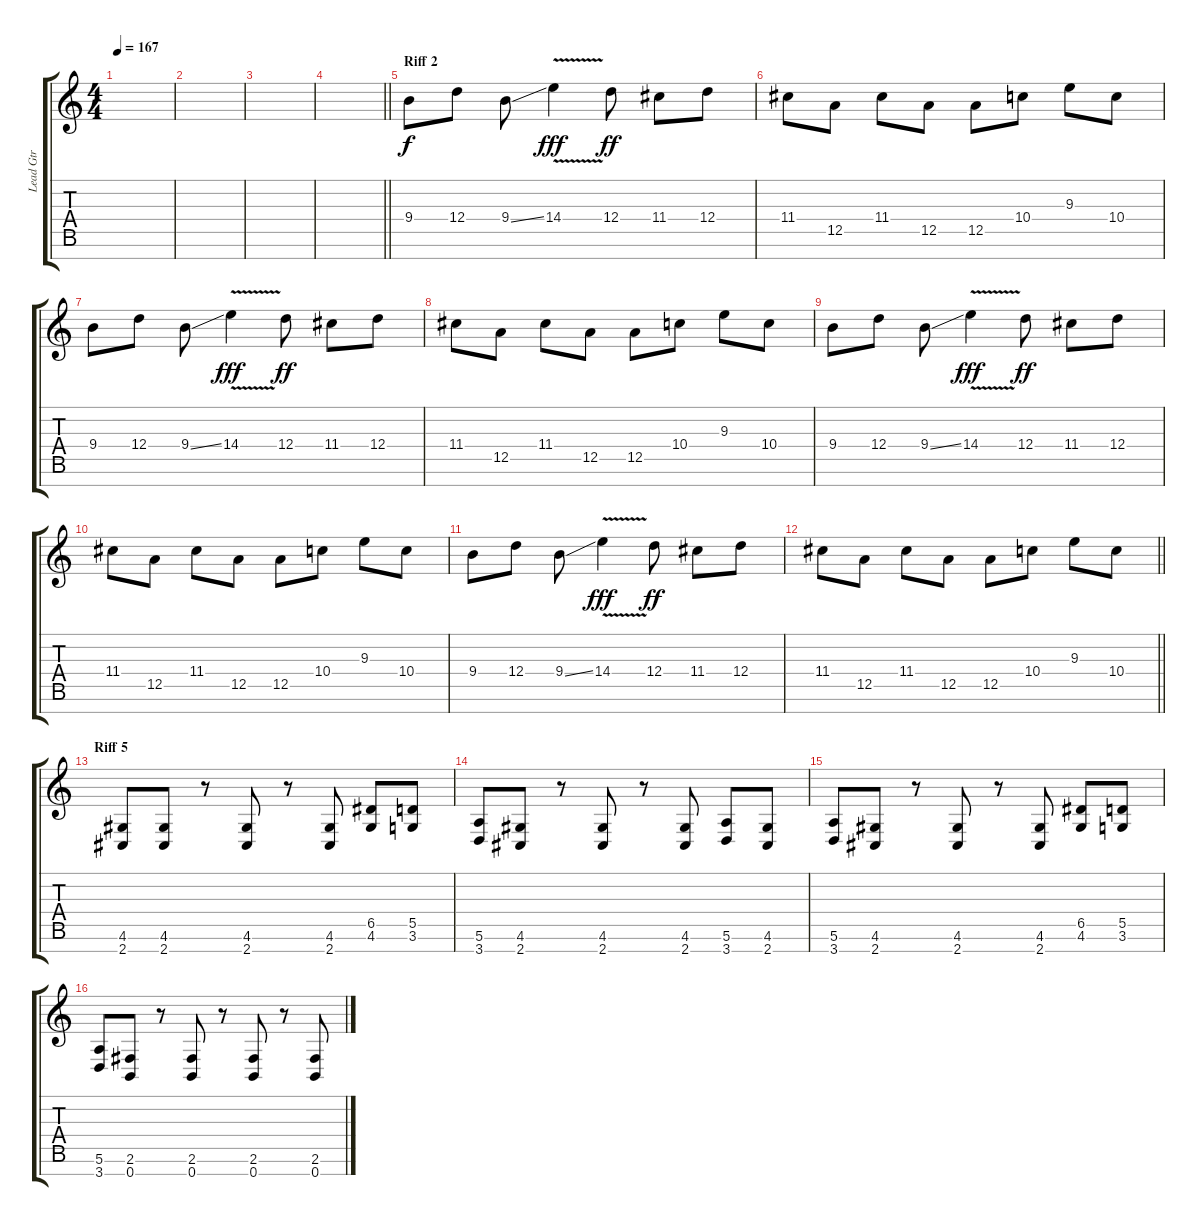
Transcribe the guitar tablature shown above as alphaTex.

\track ("Lead Gtr" "Lead Gtr") {instrument distortionguitar}
\staff {score tabs}
\tuning (E4 B3 G3 D3 A2 E2 B1) {hide}
\ts (4 4)
\tempo 167
\clef g2
\ks c
|
|
|
\barLineRight lightlight
|
\section ("" "Riff 2")
9.4.8 12.4.8 9.4{ss}.8 14.4{v}.4{dy fff} 12.4.8{dy ff} 11.4.8 12.4.8 |
11.4.8 12.5.8 11.4.8 12.5.8 12.5.8 10.4.8 9.3.8 10.4.8 |
9.4.8 12.4.8 9.4{ss}.8 14.4{v}.4{dy fff} 12.4.8{dy ff} 11.4.8 12.4.8 |
11.4.8 12.5.8 11.4.8 12.5.8 12.5.8 10.4.8 9.3.8 10.4.8 |
9.4.8 12.4.8 9.4{ss}.8 14.4{v}.4{dy fff} 12.4.8{dy ff} 11.4.8 12.4.8 |
11.4.8 12.5.8 11.4.8 12.5.8 12.5.8 10.4.8 9.3.8 10.4.8 |
9.4.8 12.4.8 9.4{ss}.8 14.4{v}.4{dy fff} 12.4.8{dy ff} 11.4.8 12.4.8 |
\barLineRight lightlight
11.4.8 12.5.8 11.4.8 12.5.8 12.5.8 10.4.8 9.3.8 10.4.8 |
\section ("" "Riff 5")
(4.6 2.7).8 (4.6 2.7).8 r.8 (4.6 2.7).8 r.8 (4.6 2.7).8 (6.5 4.6).8 (5.5 3.6).8 |
(5.6 3.7).8 (4.6 2.7).8 r.8 (4.6 2.7).8 r.8 (4.6 2.7).8 (5.6 3.7).8 (4.6 2.7).8 |
(5.6 3.7).8 (4.6 2.7).8 r.8 (4.6 2.7).8 r.8 (4.6 2.7).8 (6.5 4.6).8 (5.5 3.6).8 |
(5.6 3.7).8 (2.6 0.7).8 r.8 (2.6 0.7).8 r.8 (2.6 0.7).8 r.8 (2.6 0.7).8
